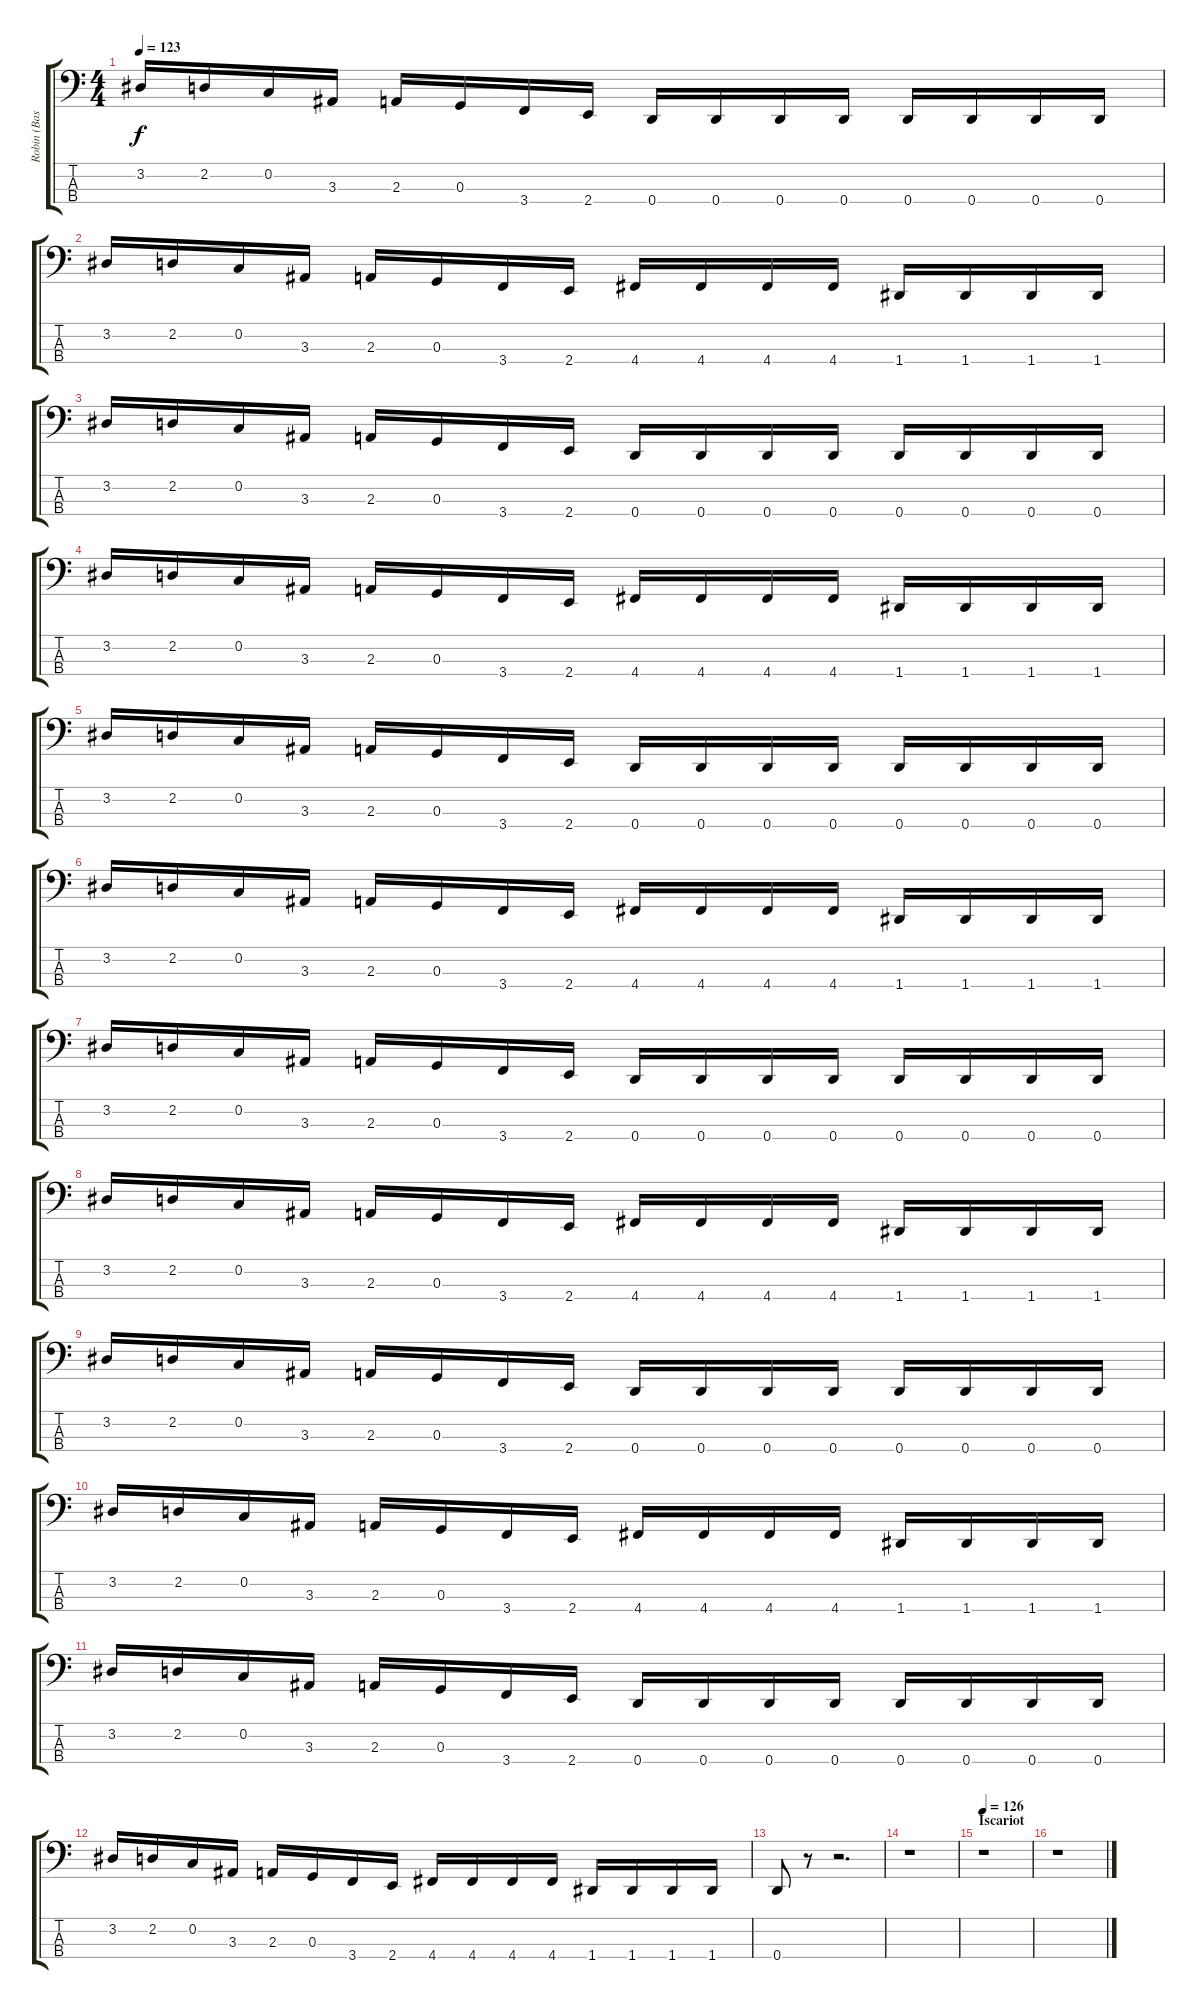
\track ("Robin (Bass)" "Robin (Bas") {instrument electricbasspick}
\staff {score tabs}
\tuning (F2 C2 G1 D1) {hide}
\ts (4 4)
\tempo 123
\clef f4
\ks c
3.2.16{dy f} 2.2.16 0.2.16 3.3.16 2.3.16 0.3.16 3.4.16 2.4.16 0.4.16 0.4.16 0.4.16 0.4.16 0.4.16 0.4.16 0.4.16 0.4.16 |
3.2.16 2.2.16 0.2.16 3.3.16 2.3.16 0.3.16 3.4.16 2.4.16 4.4.16 4.4.16 4.4.16 4.4.16 1.4.16 1.4.16 1.4.16 1.4.16 |
3.2.16 2.2.16 0.2.16 3.3.16 2.3.16 0.3.16 3.4.16 2.4.16 0.4.16 0.4.16 0.4.16 0.4.16 0.4.16 0.4.16 0.4.16 0.4.16 |
3.2.16 2.2.16 0.2.16 3.3.16 2.3.16 0.3.16 3.4.16 2.4.16 4.4.16 4.4.16 4.4.16 4.4.16 1.4.16 1.4.16 1.4.16 1.4.16 |
3.2.16 2.2.16 0.2.16 3.3.16 2.3.16 0.3.16 3.4.16 2.4.16 0.4.16 0.4.16 0.4.16 0.4.16 0.4.16 0.4.16 0.4.16 0.4.16 |
3.2.16 2.2.16 0.2.16 3.3.16 2.3.16 0.3.16 3.4.16 2.4.16 4.4.16 4.4.16 4.4.16 4.4.16 1.4.16 1.4.16 1.4.16 1.4.16 |
3.2.16 2.2.16 0.2.16 3.3.16 2.3.16 0.3.16 3.4.16 2.4.16 0.4.16 0.4.16 0.4.16 0.4.16 0.4.16 0.4.16 0.4.16 0.4.16 |
3.2.16 2.2.16 0.2.16 3.3.16 2.3.16 0.3.16 3.4.16 2.4.16 4.4.16 4.4.16 4.4.16 4.4.16 1.4.16 1.4.16 1.4.16 1.4.16 |
3.2.16 2.2.16 0.2.16 3.3.16 2.3.16 0.3.16 3.4.16 2.4.16 0.4.16 0.4.16 0.4.16 0.4.16 0.4.16 0.4.16 0.4.16 0.4.16 |
3.2.16 2.2.16 0.2.16 3.3.16 2.3.16 0.3.16 3.4.16 2.4.16 4.4.16 4.4.16 4.4.16 4.4.16 1.4.16 1.4.16 1.4.16 1.4.16 |
3.2.16 2.2.16 0.2.16 3.3.16 2.3.16 0.3.16 3.4.16 2.4.16 0.4.16 0.4.16 0.4.16 0.4.16 0.4.16 0.4.16 0.4.16 0.4.16 |
3.2.16 2.2.16 0.2.16 3.3.16 2.3.16 0.3.16 3.4.16 2.4.16 4.4.16 4.4.16 4.4.16 4.4.16 1.4.16 1.4.16 1.4.16 1.4.16 |
0.4.8 r.8 r.2{d} |
r.1 |
\section ("" "Iscariot")
\tempo 126
r.1 |
r.1
